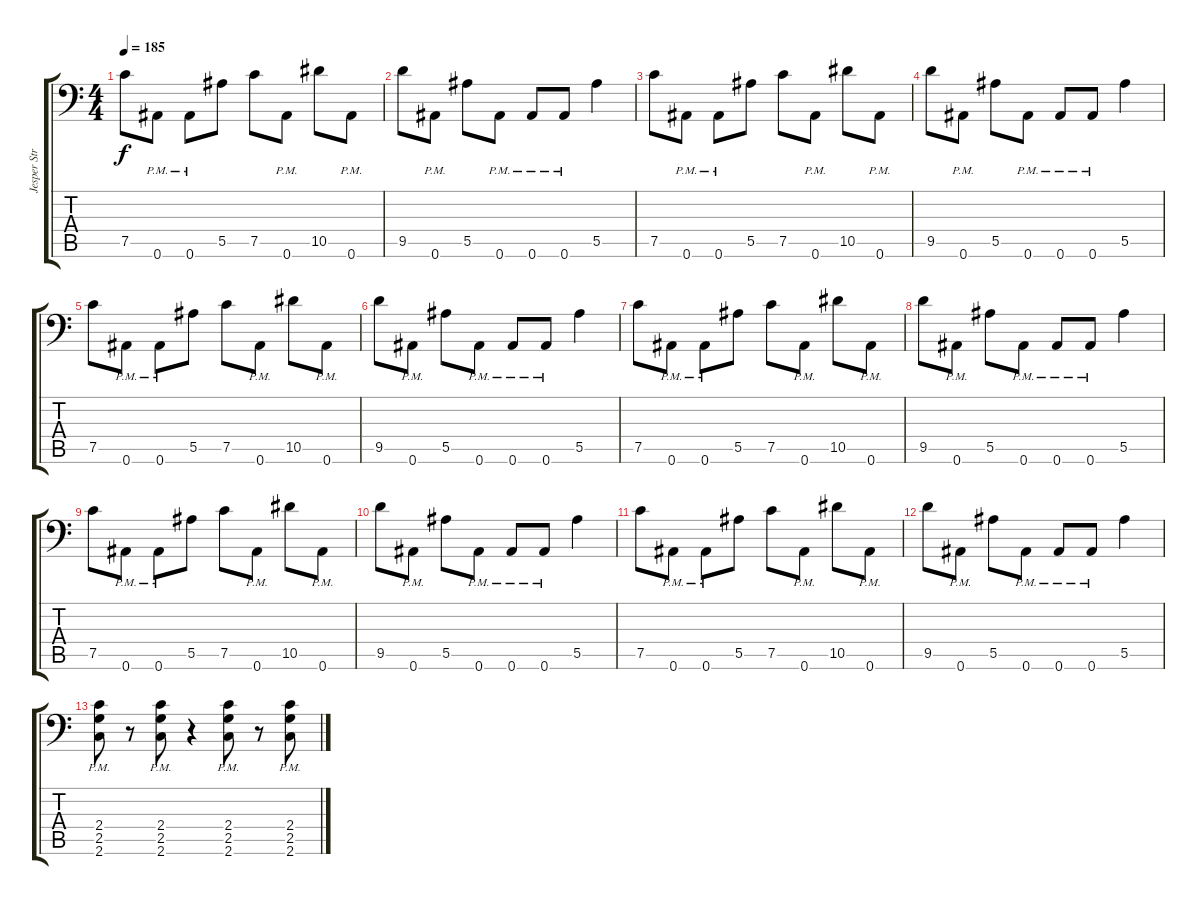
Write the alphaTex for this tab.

\track ("Jesper Strömblad" "Jesper Str") {instrument distortionguitar}
\staff {score tabs}
\tuning (C4 G3 Eb3 Bb2 F2 Bb1) {hide}
\ts (4 4)
\tempo 185
\clef f4
\ks c
7.5.8{dy f} 0.6{pm}.8 0.6{pm}.8 5.5.8 7.5.8 0.6{pm}.8 10.5.8 0.6{pm}.8 |
9.5.8 0.6{pm}.8 5.5.8 0.6{pm}.8 0.6{pm}.8 0.6{pm}.8 5.5.4 |
7.5.8 0.6{pm}.8 0.6{pm}.8 5.5.8 7.5.8 0.6{pm}.8 10.5.8 0.6{pm}.8 |
9.5.8 0.6{pm}.8 5.5.8 0.6{pm}.8 0.6{pm}.8 0.6{pm}.8 5.5.4 |
7.5.8 0.6{pm}.8 0.6{pm}.8 5.5.8 7.5.8 0.6{pm}.8 10.5.8 0.6{pm}.8 |
9.5.8 0.6{pm}.8 5.5.8 0.6{pm}.8 0.6{pm}.8 0.6{pm}.8 5.5.4 |
7.5.8 0.6{pm}.8 0.6{pm}.8 5.5.8 7.5.8 0.6{pm}.8 10.5.8 0.6{pm}.8 |
9.5.8 0.6{pm}.8 5.5.8 0.6{pm}.8 0.6{pm}.8 0.6{pm}.8 5.5.4 |
7.5.8 0.6{pm}.8 0.6{pm}.8 5.5.8 7.5.8 0.6{pm}.8 10.5.8 0.6{pm}.8 |
9.5.8 0.6{pm}.8 5.5.8 0.6{pm}.8 0.6{pm}.8 0.6{pm}.8 5.5.4 |
7.5.8 0.6{pm}.8 0.6{pm}.8 5.5.8 7.5.8 0.6{pm}.8 10.5.8 0.6{pm}.8 |
9.5.8 0.6{pm}.8 5.5.8 0.6{pm}.8 0.6{pm}.8 0.6{pm}.8 5.5.4 |
(2.4{pm} 2.5{pm} 2.6{pm}).8 r.8 (2.4{pm} 2.5{pm} 2.6{pm}).8 r.4 (2.4{pm} 2.5{pm} 2.6{pm}).8 r.8 (2.4{pm} 2.5{pm} 2.6{pm}).8
